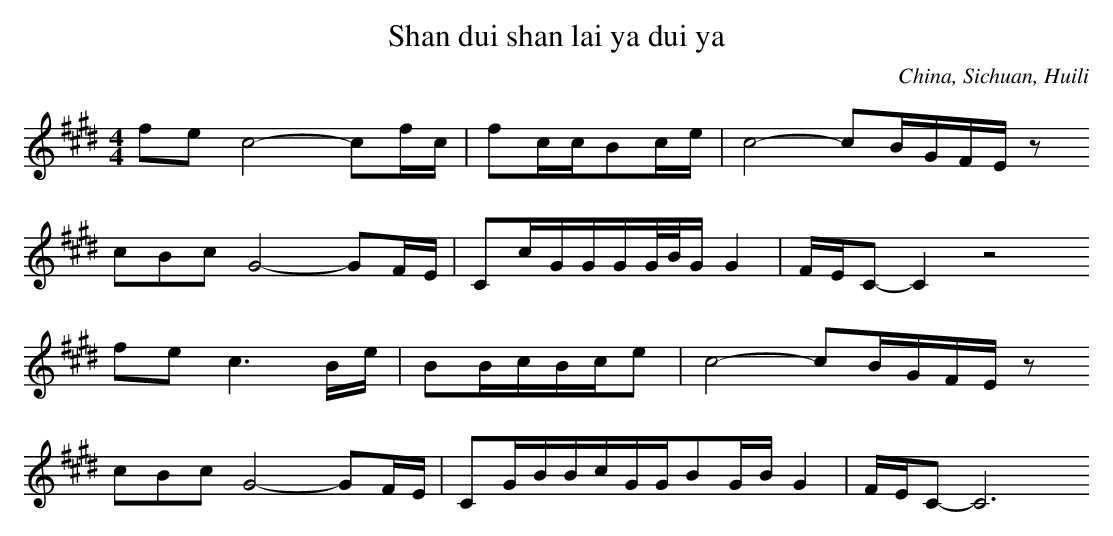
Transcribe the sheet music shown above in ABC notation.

X:1
T: Shan dui shan lai ya dui ya
O: China, Sichuan, Huili
M: 4/4
L: 1/32
K: E
f4e4c16-c4f2c2 | f4c2c2B4c2e2 | c16-c4B2G2F2E2z4
c4B4c4G16-G4F2E2 | C4c2G2G2G2GBG2G8 | F2E2C4-C8z16
f4e4c12B2e2 | B4B2c2B2c2e4 | c16-c4B2G2F2E2z4
c4B4c4G16-G4F2E2 | C4G2B2B2c2G2G2B4G2B2G8 | F2E2C4-C24
